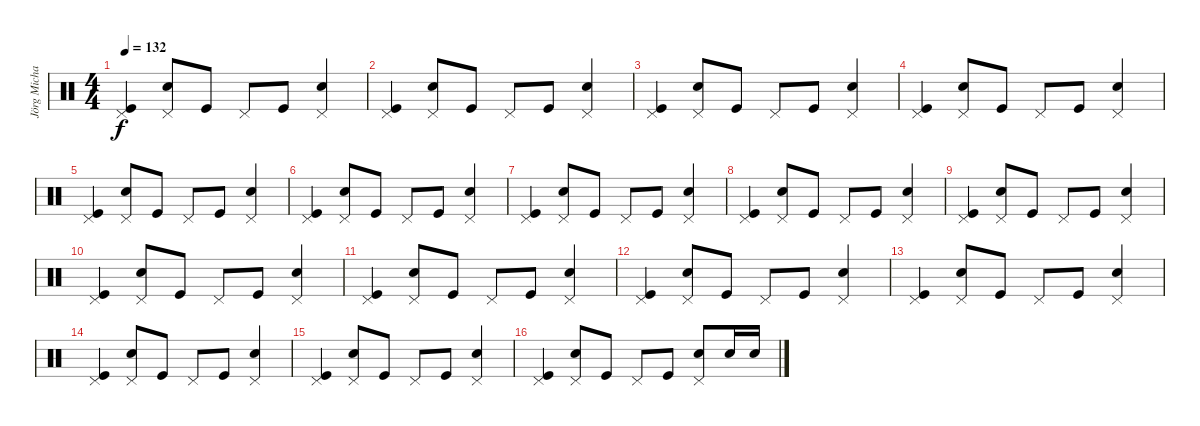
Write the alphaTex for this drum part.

\track ("Jörg Michael (Drums)" "Jörg Micha") {instrument percussion}
\staff {score}
\articulation defaults
\ts (4 4)
\tempo 132
\clef neutral
\ks c
("Pedal Hi-Hat (hit)" "Kick (hit)").4{dy f} ("Pedal Hi-Hat (hit)" "Snare (hit) 2").8 "Kick (hit)".8 "Pedal Hi-Hat (hit)".8 "Kick (hit)".8 ("Pedal Hi-Hat (hit)" "Snare (hit) 2").4 |
("Pedal Hi-Hat (hit)" "Kick (hit)").4 ("Pedal Hi-Hat (hit)" "Snare (hit) 2").8 "Kick (hit)".8 "Pedal Hi-Hat (hit)".8 "Kick (hit)".8 ("Pedal Hi-Hat (hit)" "Snare (hit) 2").4 |
("Pedal Hi-Hat (hit)" "Kick (hit)").4 ("Pedal Hi-Hat (hit)" "Snare (hit) 2").8 "Kick (hit)".8 "Pedal Hi-Hat (hit)".8 "Kick (hit)".8 ("Pedal Hi-Hat (hit)" "Snare (hit) 2").4 |
("Pedal Hi-Hat (hit)" "Kick (hit)").4 ("Pedal Hi-Hat (hit)" "Snare (hit) 2").8 "Kick (hit)".8 "Pedal Hi-Hat (hit)".8 "Kick (hit)".8 ("Pedal Hi-Hat (hit)" "Snare (hit) 2").4 |
("Pedal Hi-Hat (hit)" "Kick (hit)").4 ("Pedal Hi-Hat (hit)" "Snare (hit) 2").8 "Kick (hit)".8 "Pedal Hi-Hat (hit)".8 "Kick (hit)".8 ("Pedal Hi-Hat (hit)" "Snare (hit) 2").4 |
("Pedal Hi-Hat (hit)" "Kick (hit)").4 ("Pedal Hi-Hat (hit)" "Snare (hit) 2").8 "Kick (hit)".8 "Pedal Hi-Hat (hit)".8 "Kick (hit)".8 ("Pedal Hi-Hat (hit)" "Snare (hit) 2").4 |
("Pedal Hi-Hat (hit)" "Kick (hit)").4 ("Pedal Hi-Hat (hit)" "Snare (hit) 2").8 "Kick (hit)".8 "Pedal Hi-Hat (hit)".8 "Kick (hit)".8 ("Pedal Hi-Hat (hit)" "Snare (hit) 2").4 |
("Pedal Hi-Hat (hit)" "Kick (hit)").4 ("Pedal Hi-Hat (hit)" "Snare (hit) 2").8 "Kick (hit)".8 "Pedal Hi-Hat (hit)".8 "Kick (hit)".8 ("Pedal Hi-Hat (hit)" "Snare (hit) 2").4 |
("Pedal Hi-Hat (hit)" "Kick (hit)").4 ("Pedal Hi-Hat (hit)" "Snare (hit) 2").8 "Kick (hit)".8 "Pedal Hi-Hat (hit)".8 "Kick (hit)".8 ("Pedal Hi-Hat (hit)" "Snare (hit) 2").4 |
("Pedal Hi-Hat (hit)" "Kick (hit)").4 ("Pedal Hi-Hat (hit)" "Snare (hit) 2").8 "Kick (hit)".8 "Pedal Hi-Hat (hit)".8 "Kick (hit)".8 ("Pedal Hi-Hat (hit)" "Snare (hit) 2").4 |
("Pedal Hi-Hat (hit)" "Kick (hit)").4 ("Pedal Hi-Hat (hit)" "Snare (hit) 2").8 "Kick (hit)".8 "Pedal Hi-Hat (hit)".8 "Kick (hit)".8 ("Pedal Hi-Hat (hit)" "Snare (hit) 2").4 |
("Pedal Hi-Hat (hit)" "Kick (hit)").4 ("Pedal Hi-Hat (hit)" "Snare (hit) 2").8 "Kick (hit)".8 "Pedal Hi-Hat (hit)".8 "Kick (hit)".8 ("Pedal Hi-Hat (hit)" "Snare (hit) 2").4 |
("Pedal Hi-Hat (hit)" "Kick (hit)").4 ("Pedal Hi-Hat (hit)" "Snare (hit) 2").8 "Kick (hit)".8 "Pedal Hi-Hat (hit)".8 "Kick (hit)".8 ("Pedal Hi-Hat (hit)" "Snare (hit) 2").4 |
("Pedal Hi-Hat (hit)" "Kick (hit)").4 ("Pedal Hi-Hat (hit)" "Snare (hit) 2").8 "Kick (hit)".8 "Pedal Hi-Hat (hit)".8 "Kick (hit)".8 ("Pedal Hi-Hat (hit)" "Snare (hit) 2").4 |
("Pedal Hi-Hat (hit)" "Kick (hit)").4 ("Pedal Hi-Hat (hit)" "Snare (hit) 2").8 "Kick (hit)".8 "Pedal Hi-Hat (hit)".8 "Kick (hit)".8 ("Pedal Hi-Hat (hit)" "Snare (hit) 2").4 |
("Pedal Hi-Hat (hit)" "Kick (hit)").4 ("Pedal Hi-Hat (hit)" "Snare (hit) 2").8 "Kick (hit)".8 "Pedal Hi-Hat (hit)".8 "Kick (hit)".8 ("Pedal Hi-Hat (hit)" "Snare (hit) 2").8 "Snare (hit) 2".16 "Snare (hit) 2".16
